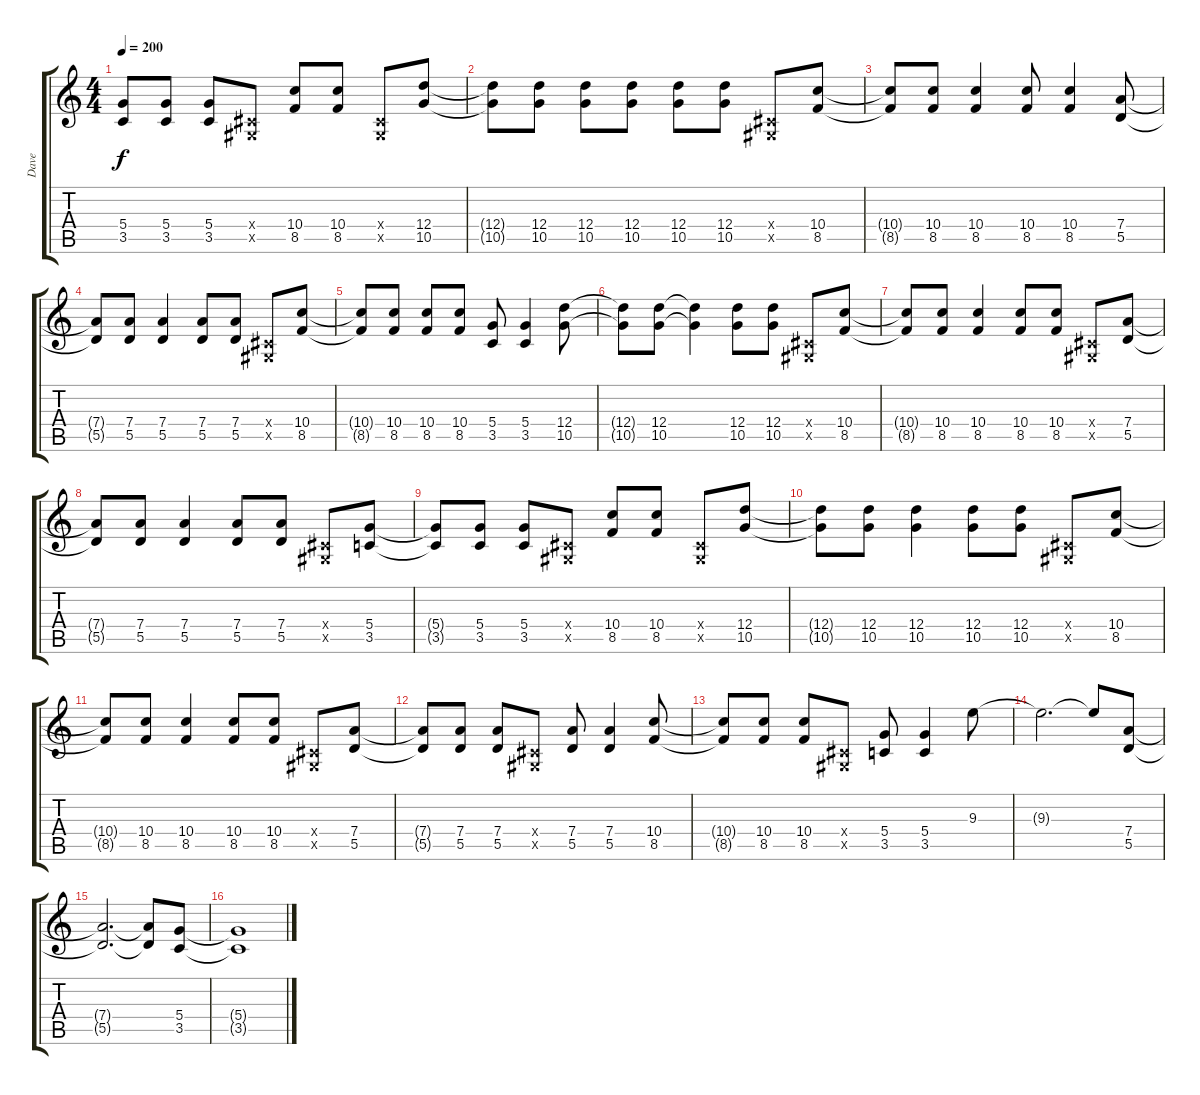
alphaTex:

\track ("Dave " "Dave ") {instrument distortionguitar}
\staff {score tabs}
\tuning (E4 B3 G3 D3 A2 E2) {hide}
\ts (4 4)
\tempo 200
\clef g2
\ks c
(5.4{t} 3.5{t}).8{dy f} (5.4 3.5).8 (5.4 3.5).8 (-1.4{x} -1.5{x}).8 (10.4 8.5).8 (10.4 8.5).8 (-1.4{x} -1.5{x}).8 (12.4 10.5).8 |
(12.4{t} 10.5{t}).8 (12.4 10.5).8 (12.4 10.5).8 (12.4 10.5).8 (12.4 10.5).8 (12.4 10.5).8 (-1.4{x} -1.5{x}).8 (10.4 8.5).8 |
(10.4{t} 8.5{t}).8 (10.4 8.5).8 (10.4 8.5).4 (10.4 8.5).8 (10.4 8.5).4 (7.4 5.5).8 |
(7.4{t} 5.5{t}).8 (7.4 5.5).8 (7.4 5.5).4 (7.4 5.5).8 (7.4 5.5).8 (-1.4{x} -1.5{x}).8 (10.4 8.5).8 |
(10.4{t} 8.5{t}).8 (10.4 8.5).8 (10.4 8.5).8 (10.4 8.5).8 (5.4 3.5).8 (5.4 3.5).4 (12.4 10.5).8 |
(12.4{t} 10.5{t}).8 (12.4 10.5).8 (12.4{t} 10.5{t}).4 (12.4 10.5).8 (12.4 10.5).8 (-1.4{x} -1.5{x}).8 (10.4 8.5).8 |
(10.4{t} 8.5{t}).8 (10.4 8.5).8 (10.4 8.5).4 (10.4 8.5).8 (10.4 8.5).8 (-1.4{x} -1.5{x}).8 (7.4 5.5).8 |
(7.4{t} 5.5{t}).8 (7.4 5.5).8 (7.4 5.5).4 (7.4 5.5).8 (7.4 5.5).8 (-1.4{x} -1.5{x}).8 (5.4 3.5).8 |
(5.4{t} 3.5{t}).8 (5.4 3.5).8 (5.4 3.5).8 (-1.4{x} -1.5{x}).8 (10.4 8.5).8 (10.4 8.5).8 (-1.4{x} -1.5{x}).8 (12.4 10.5).8 |
(12.4{t} 10.5{t}).8 (12.4 10.5).8 (12.4 10.5).4 (12.4 10.5).8 (12.4 10.5).8 (-1.4{x} -1.5{x}).8 (10.4 8.5).8 |
(10.4{t} 8.5{t}).8 (10.4 8.5).8 (10.4 8.5).4 (10.4 8.5).8 (10.4 8.5).8 (-1.4{x} -1.5{x}).8 (7.4 5.5).8 |
(7.4{t} 5.5{t}).8 (7.4 5.5).8 (7.4 5.5).8 (-1.4{x} -1.5{x}).8 (7.4 5.5).8 (7.4 5.5).4 (10.4 8.5).8 |
(10.4{t} 8.5{t}).8 (10.4 8.5).8 (10.4 8.5).8 (-1.4{x} -1.5{x}).8 (5.4 3.5).8 (5.4 3.5).4 9.3.8 |
9.3{t}.2{d} 9.3{t}.8 (7.4 5.5).8 |
(7.4{t} 5.5{t}).2{d} (7.4{t} 5.5{t}).8 (5.4 3.5).8 |
(5.4{t} 3.5{t}).1
